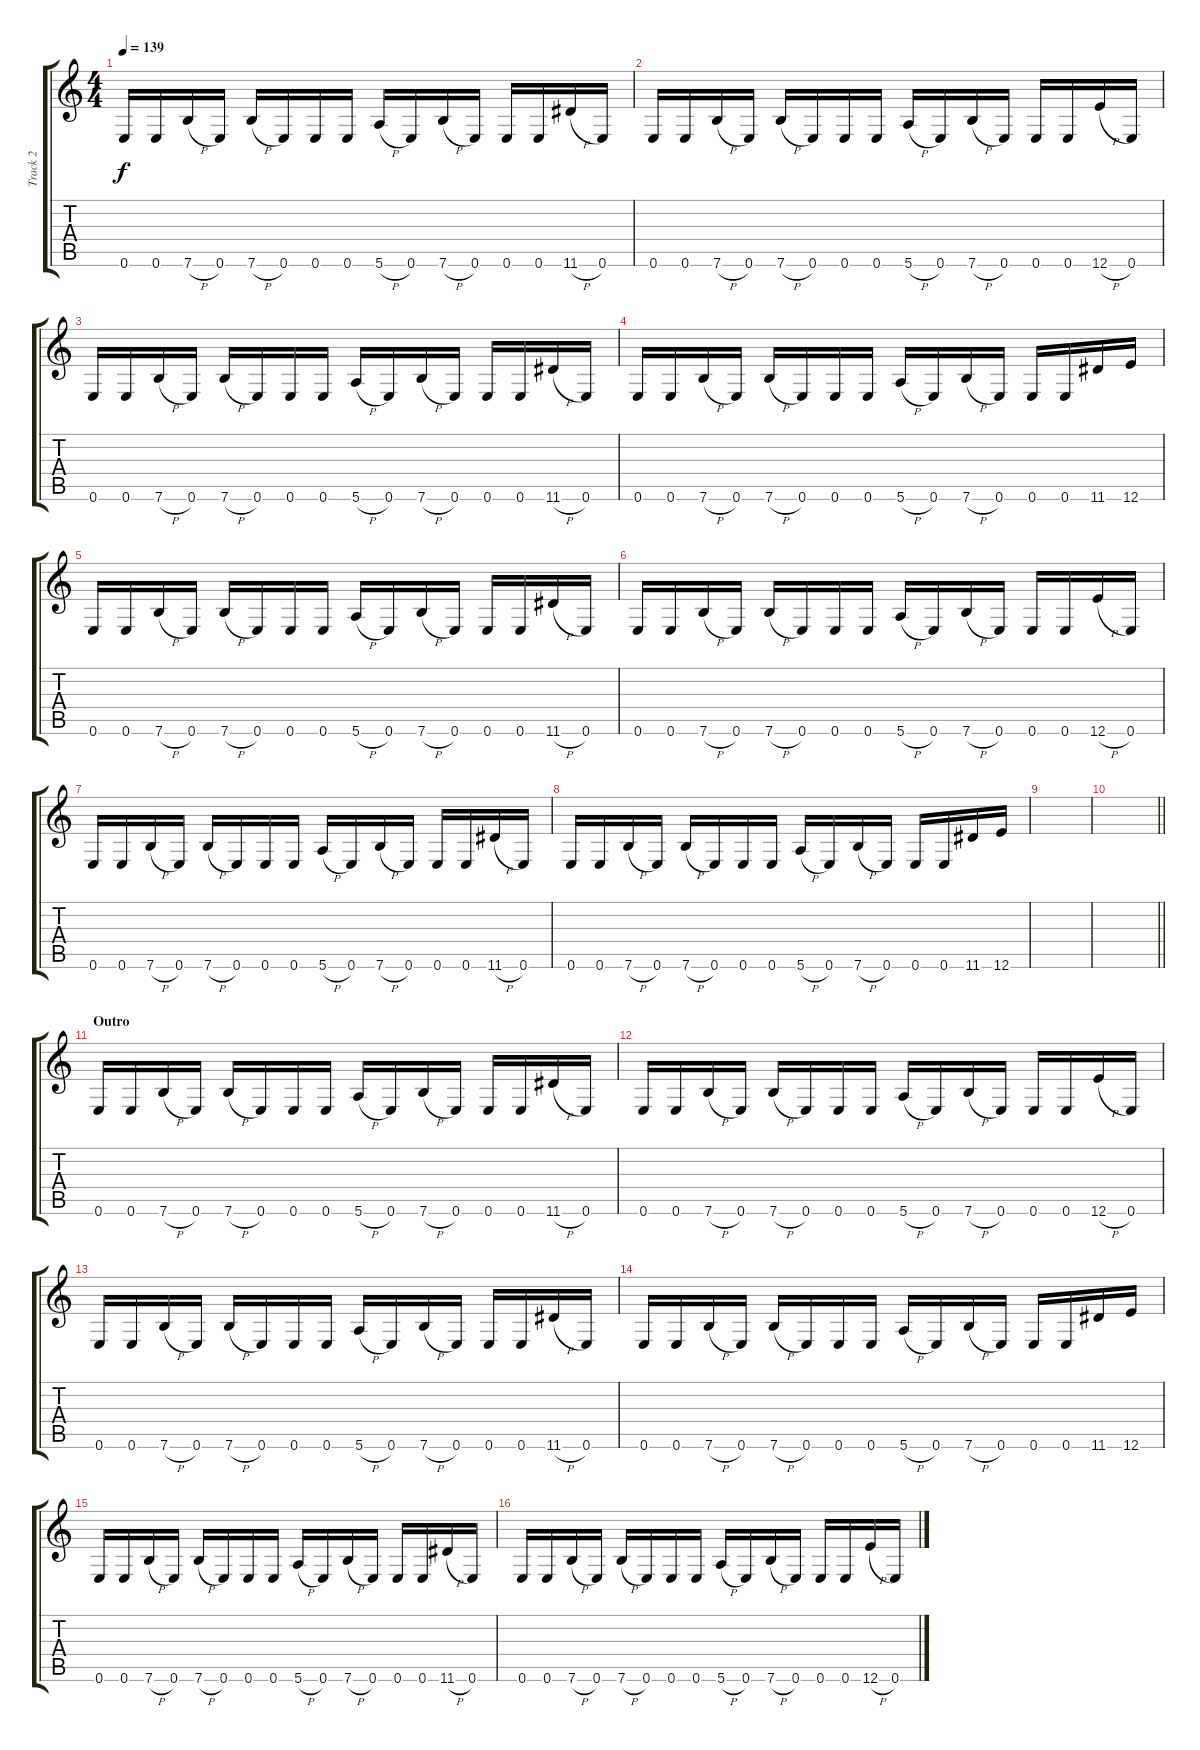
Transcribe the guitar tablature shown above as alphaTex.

\track ("Track 2" "Track 2") {instrument overdrivenguitar}
\staff {score tabs}
\tuning (E4 B3 G3 D3 A2 E2) {hide}
\ts (4 4)
\tempo 139
\clef g2
\ks c
0.6.16{dy f} 0.6.16 7.6{h}.16 0.6.16 7.6{h}.16 0.6.16 0.6.16 0.6.16 5.6{h}.16 0.6.16 7.6{h}.16 0.6.16 0.6.16 0.6.16 11.6{h}.16 0.6.16 |
0.6.16 0.6.16 7.6{h}.16 0.6.16 7.6{h}.16 0.6.16 0.6.16 0.6.16 5.6{h}.16 0.6.16 7.6{h}.16 0.6.16 0.6.16 0.6.16 12.6{h}.16 0.6.16 |
0.6.16 0.6.16 7.6{h}.16 0.6.16 7.6{h}.16 0.6.16 0.6.16 0.6.16 5.6{h}.16 0.6.16 7.6{h}.16 0.6.16 0.6.16 0.6.16 11.6{h}.16 0.6.16 |
0.6.16 0.6.16 7.6{h}.16 0.6.16 7.6{h}.16 0.6.16 0.6.16 0.6.16 5.6{h}.16 0.6.16 7.6{h}.16 0.6.16 0.6.16 0.6.16 11.6.16 12.6.16 |
0.6.16 0.6.16 7.6{h}.16 0.6.16 7.6{h}.16 0.6.16 0.6.16 0.6.16 5.6{h}.16 0.6.16 7.6{h}.16 0.6.16 0.6.16 0.6.16 11.6{h}.16 0.6.16 |
0.6.16 0.6.16 7.6{h}.16 0.6.16 7.6{h}.16 0.6.16 0.6.16 0.6.16 5.6{h}.16 0.6.16 7.6{h}.16 0.6.16 0.6.16 0.6.16 12.6{h}.16 0.6.16 |
0.6.16 0.6.16 7.6{h}.16 0.6.16 7.6{h}.16 0.6.16 0.6.16 0.6.16 5.6{h}.16 0.6.16 7.6{h}.16 0.6.16 0.6.16 0.6.16 11.6{h}.16 0.6.16 |
0.6.16 0.6.16 7.6{h}.16 0.6.16 7.6{h}.16 0.6.16 0.6.16 0.6.16 5.6{h}.16 0.6.16 7.6{h}.16 0.6.16 0.6.16 0.6.16 11.6.16 12.6.16 |
|
\barLineRight lightlight
|
\section ("" "Outro")
0.6.16 0.6.16 7.6{h}.16 0.6.16 7.6{h}.16 0.6.16 0.6.16 0.6.16 5.6{h}.16 0.6.16 7.6{h}.16 0.6.16 0.6.16 0.6.16 11.6{h}.16 0.6.16 |
0.6.16 0.6.16 7.6{h}.16 0.6.16 7.6{h}.16 0.6.16 0.6.16 0.6.16 5.6{h}.16 0.6.16 7.6{h}.16 0.6.16 0.6.16 0.6.16 12.6{h}.16 0.6.16 |
0.6.16 0.6.16 7.6{h}.16 0.6.16 7.6{h}.16 0.6.16 0.6.16 0.6.16 5.6{h}.16 0.6.16 7.6{h}.16 0.6.16 0.6.16 0.6.16 11.6{h}.16 0.6.16 |
0.6.16 0.6.16 7.6{h}.16 0.6.16 7.6{h}.16 0.6.16 0.6.16 0.6.16 5.6{h}.16 0.6.16 7.6{h}.16 0.6.16 0.6.16 0.6.16 11.6.16 12.6.16 |
0.6.16 0.6.16 7.6{h}.16 0.6.16 7.6{h}.16 0.6.16 0.6.16 0.6.16 5.6{h}.16 0.6.16 7.6{h}.16 0.6.16 0.6.16 0.6.16 11.6{h}.16 0.6.16 |
0.6.16 0.6.16 7.6{h}.16 0.6.16 7.6{h}.16 0.6.16 0.6.16 0.6.16 5.6{h}.16 0.6.16 7.6{h}.16 0.6.16 0.6.16 0.6.16 12.6{h}.16 0.6.16
